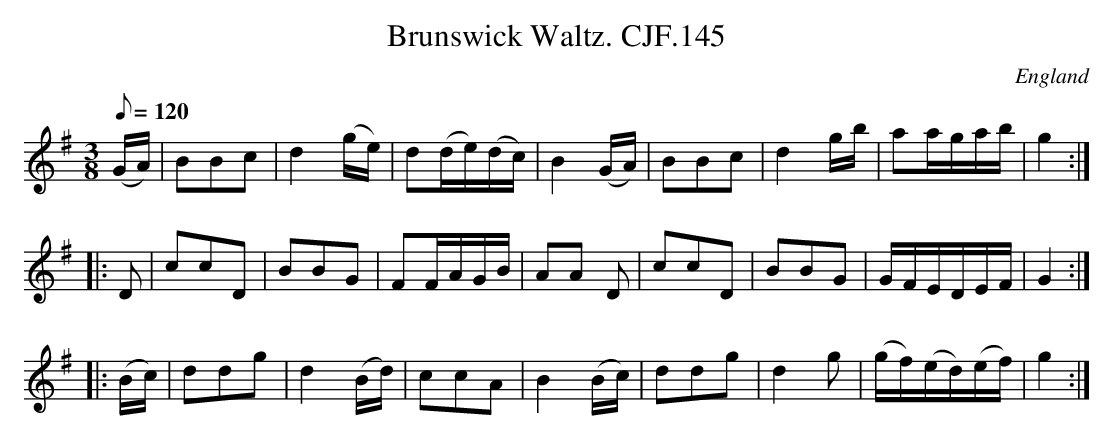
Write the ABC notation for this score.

X:1
T:Brunswick Waltz. CJF.145
L:1/16
M:3/8
O:England
Q:1/8=120
K:G
(GA)|B2B2c2|d4(ge)|d2(de)(dc)|B4(GA)|\
B2B2c2|d4gb|a2agab|g4:|!
|:D2|c2c2D2|B2B2G2|F2FAGB|A2A2 D2|\
c2c2D2|B2B2G2|GFEDEF|G4:|!
|:(Bc)|d2d2g2|d4(Bd)|c2c2A2|B4(Bc)|\
d2d2g2|d4g2|(gf)(ed)(ef)|g4:|
